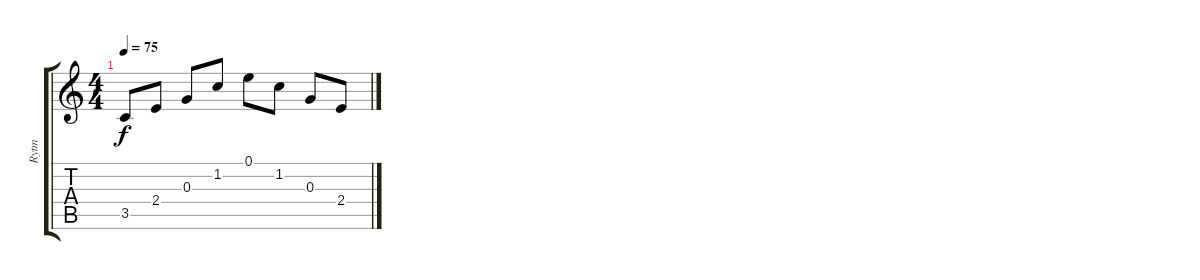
\track ("Rytm" "Rytm") {instrument acousticguitarsteel}
\staff {score tabs}
\tuning (E4 B3 G3 D3 A2 E2) {hide}
\ts (4 4)
\tempo 75
\clef g2
\ks c
3.5.8{dy f} 2.4.8 0.3.8 1.2.8 0.1.8 1.2.8 0.3.8 2.4.8
